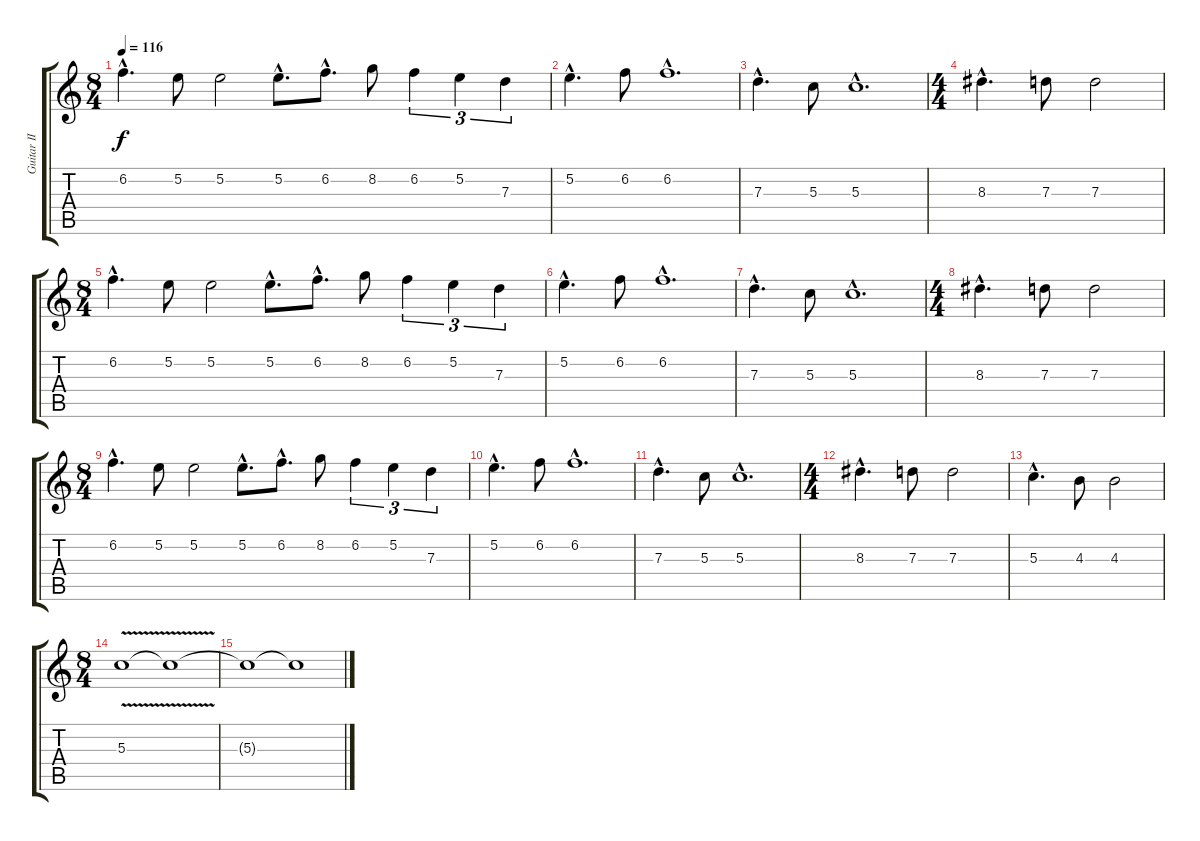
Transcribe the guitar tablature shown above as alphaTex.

\track ("Guitar II" "Guitar II") {instrument distortionguitar}
\staff {score tabs}
\tuning (E4 B3 G3 D3 A2 E2) {hide}
\ts (8 4)
\tempo 116
\clef g2
\ks c
6.2{hac}.4{d dy f instrument distortionguitar} 5.2.8 5.2.2 5.2{hac}.8{d} 6.2{hac}.8{d} 8.2.8 6.2.4{tu (3 2)} 5.2.4{tu (3 2)} 7.3.4{tu (3 2)} |
5.2{hac}.4{d} 6.2.8 6.2{hac}.1{d} |
7.3{hac}.4{d} 5.3.8 5.3{hac}.1{d} |
\ts (4 4)
8.3{hac}.4{d} 7.3.8 7.3.2 |
\ts (8 4)
6.2{hac}.4{d} 5.2.8 5.2.2 5.2{hac}.8{d} 6.2{hac}.8{d} 8.2.8 6.2.4{tu (3 2)} 5.2.4{tu (3 2)} 7.3.4{tu (3 2)} |
5.2{hac}.4{d} 6.2.8 6.2{hac}.1{d} |
7.3{hac}.4{d} 5.3.8 5.3{hac}.1{d} |
\ts (4 4)
8.3{hac}.4{d} 7.3.8 7.3.2 |
\ts (8 4)
6.2{hac}.4{d} 5.2.8 5.2.2 5.2{hac}.8{d volume 9} 6.2{hac}.8{d} 8.2.8 6.2.4{tu (3 2)} 5.2.4{tu (3 2)} 7.3.4{tu (3 2)} |
5.2{hac}.4{d} 6.2.8 6.2{hac}.1{d} |
7.3{hac}.4{d} 5.3.8 5.3{hac}.1{d} |
\ts (4 4)
8.3{hac}.4{d} 7.3.8 7.3.2 |
5.3{hac}.4{d} 4.3.8 4.3.2 |
\ts (8 4)
5.3{v}.1 5.3{t}.1 |
5.3{t}.1 5.3{t}.1
